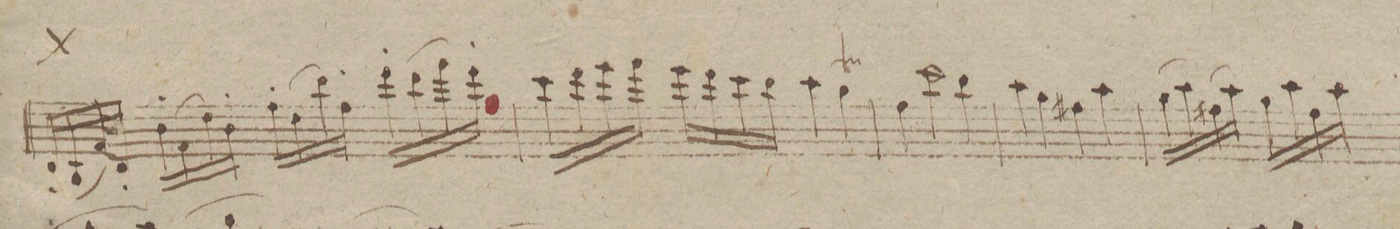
**kern	**dynam
*I"Violino Principal	*
*clefG2	*
*k[b-]	*
*met(c|)	*
*M2/2	*
16d'/LL	.
(16B-/	.
16f/)	.
16d'/JJ	.
16b-'\LL	.
(16f\	.
16dd\)	.
16b-'\JJ	.
16ff'\LL	.
(16dd\	.
16bb-\)	.
16ff'\JJ	.
16ddd'\LL	.
(16bb-\	.
16fff\)	.
16ddd'\JJ	.
=117	=117
16ccc\LL	.
16ddd\	.
16eee\	.
16fff\JJ	.
16eee\LL	.
16ddd\	.
16ccc\	.
16bb-\JJ	.
4aa\	.
4ggT\	.
=118	=118
4ff\	.
2ccc\	.
4bb-\	.
=119	=119
4aa\	.
4gg\	.
4ff#X\	.
4aa\	.
=120	=120
(16gg\LL	.
16aa\)	.
(16ff#X\	.
16aa\JJ)	.
16gg\LL	.
16aa\	.
16ff#\	.
16aa\JJ	.
*-	*-
